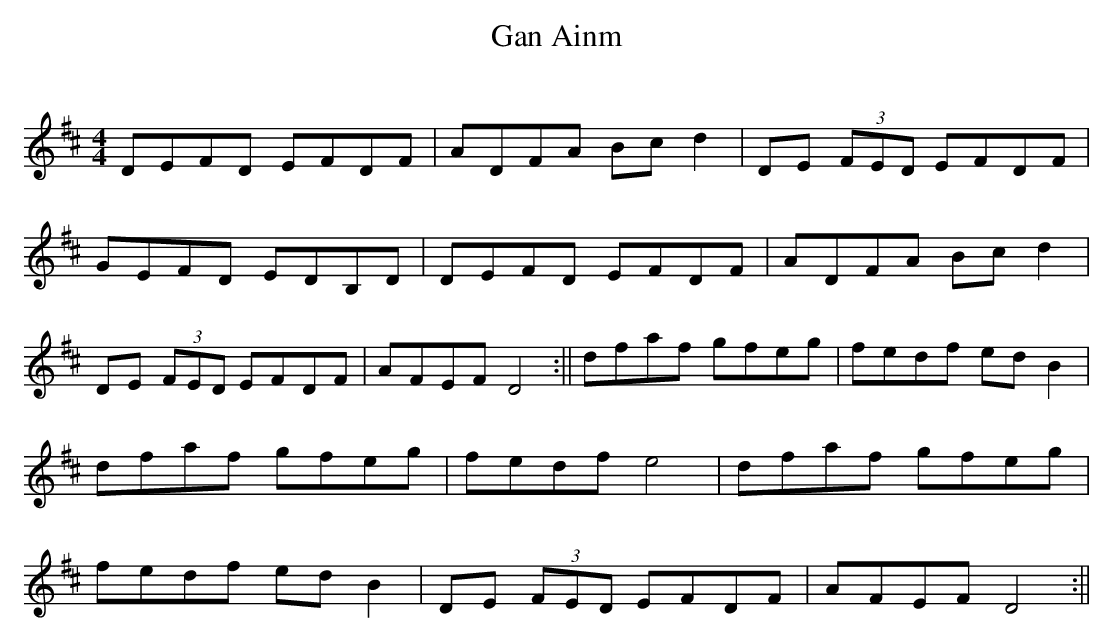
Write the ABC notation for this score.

X:1
T:Gan Ainm
C:
M:4/4
L:1/8
K:D
DEFD EFDF|ADFA Bcd2|DE (3FED EFDF|GEFD EDB,D|\
DEFD EFDF|ADFA Bcd2|DE (3FED EFDF|AFEF D4:||\
dfaf gfeg|fedf edB2|dfaf gfeg|fedf e4|\
dfaf gfeg|fedf edB2|DE (3FED EFDF|AFEF D4:||
